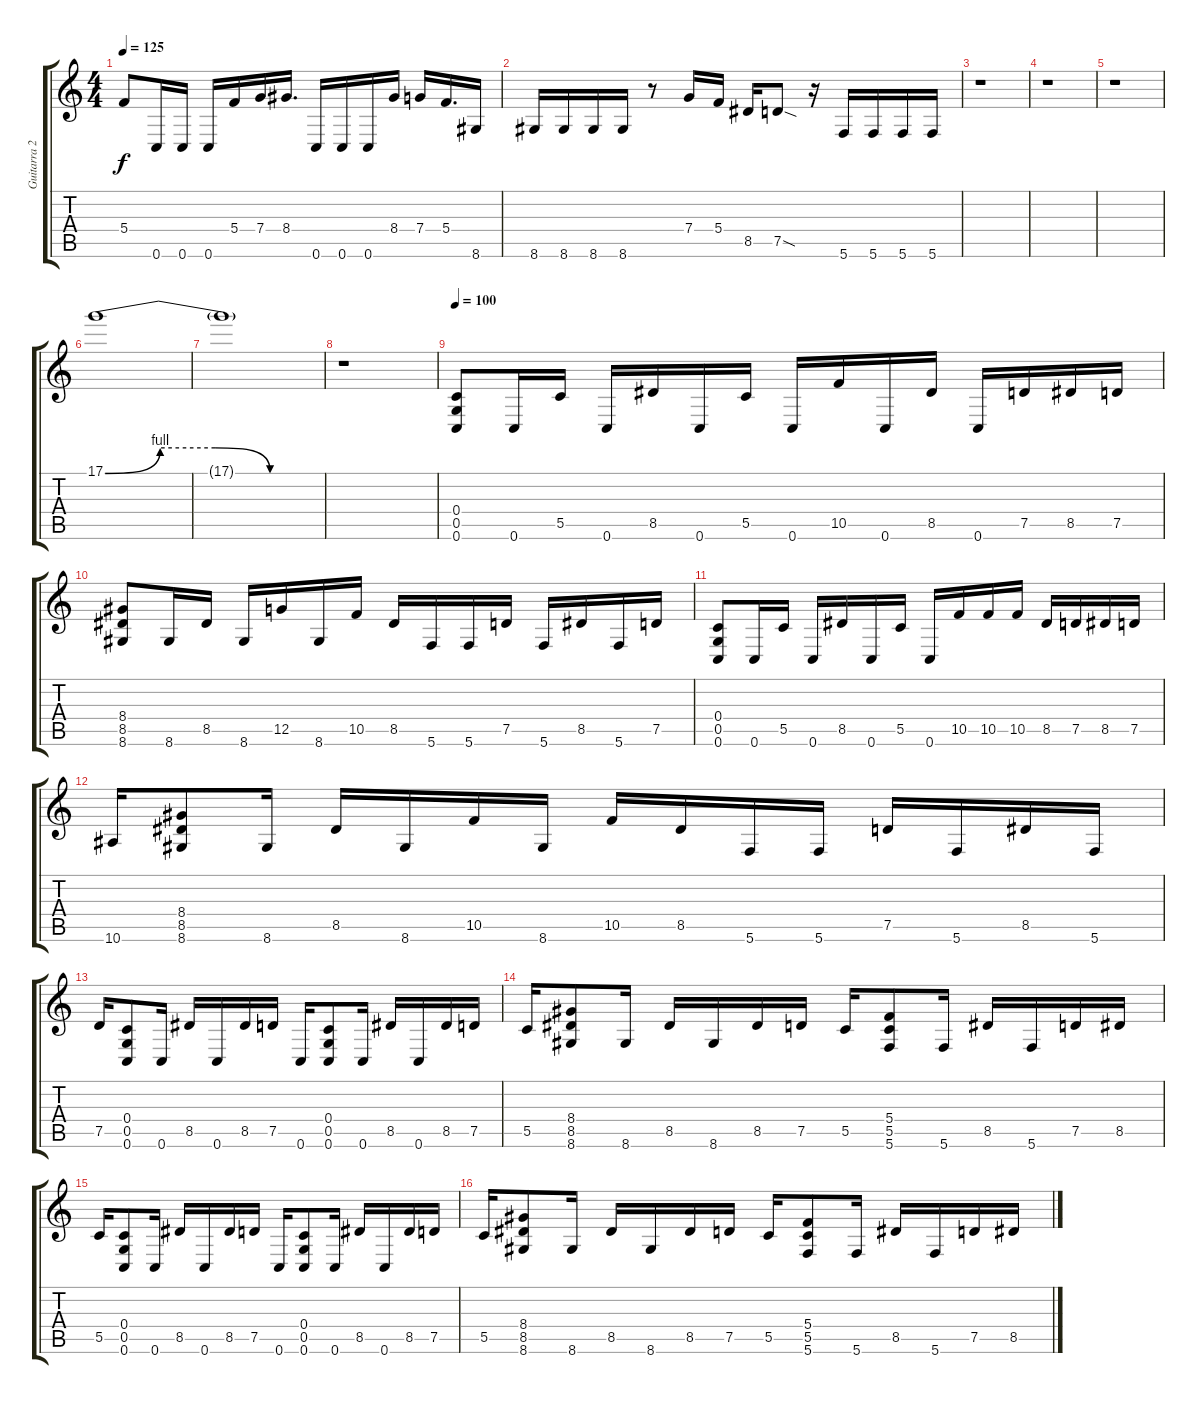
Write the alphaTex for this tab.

\track ("Guitarra 2" "Guitarra 2") {instrument distortionguitar}
\staff {score tabs}
\tuning (D4 A3 F3 C3 G2 C2) {hide}
\ts (4 4)
\tempo 125
\clef g2
\ks c
5.4{t}.8{dy f} 0.6.16 0.6.16 0.6.16 5.4.16 7.4.16 8.4.16{d} 0.6.16 0.6.16 0.6.16 8.4.16 7.4.16 5.4.16{d} 8.6.16 |
8.6.16 8.6.16 8.6.16 8.6.16 r.8 7.4.16 5.4.16 8.5.16 7.5{sod}.8 r.16 5.6.16 5.6.16 5.6.16 5.6.16 |
r.1 |
r.1 |
r.1 |
17.1{be (custom 0 0 15 4 30 4 45 0 60 0)}.1 |
17.1{t}.1 |
r.1 |
\tempo 100
(0.4 0.5 0.6).8 0.6.16 5.5.16 0.6.16 8.5.16 0.6.16 5.5.16 0.6.16 10.5.16 0.6.16 8.5.16 0.6.16 7.5.16 8.5.16 7.5.16 |
(8.4 8.5 8.6).8 8.6.16 8.5.16 8.6.16 12.5.16 8.6.16 10.5.16 8.5.16 5.6.16 5.6.16 7.5.16 5.6.16 8.5.16 5.6.16 7.5.16 |
(0.4 0.5 0.6).8 0.6.16 5.5.16 0.6.16 8.5.16 0.6.16 5.5.16 0.6.16 10.5.16 10.5.16 10.5.16 8.5.16 7.5.16 8.5.16 7.5.16 |
10.6.16 (8.4 8.5 8.6).8 8.6.16 8.5.16 8.6.16 10.5.16 8.6.16 10.5.16 8.5.16 5.6.16 5.6.16 7.5.16 5.6.16 8.5.16 5.6.16 |
7.5.16 (0.4 0.5 0.6).8 0.6.16 8.5.16 0.6.16 8.5.16 7.5.16 0.6.16 (0.4 0.5 0.6).8 0.6.16 8.5.16 0.6.16 8.5.16 7.5.16 |
5.5.16 (8.4 8.5 8.6).8 8.6.16 8.5.16 8.6.16 8.5.16 7.5.16 5.5.16 (5.4 5.5 5.6).8 5.6.16 8.5.16 5.6.16 7.5.16 8.5.16 |
5.5.16 (0.4 0.5 0.6).8 0.6.16 8.5.16 0.6.16 8.5.16 7.5.16 0.6.16 (0.4 0.5 0.6).8 0.6.16 8.5.16 0.6.16 8.5.16 7.5.16 |
5.5.16 (8.4 8.5 8.6).8 8.6.16 8.5.16 8.6.16 8.5.16 7.5.16 5.5.16 (5.4 5.5 5.6).8 5.6.16 8.5.16 5.6.16 7.5.16 8.5.16
